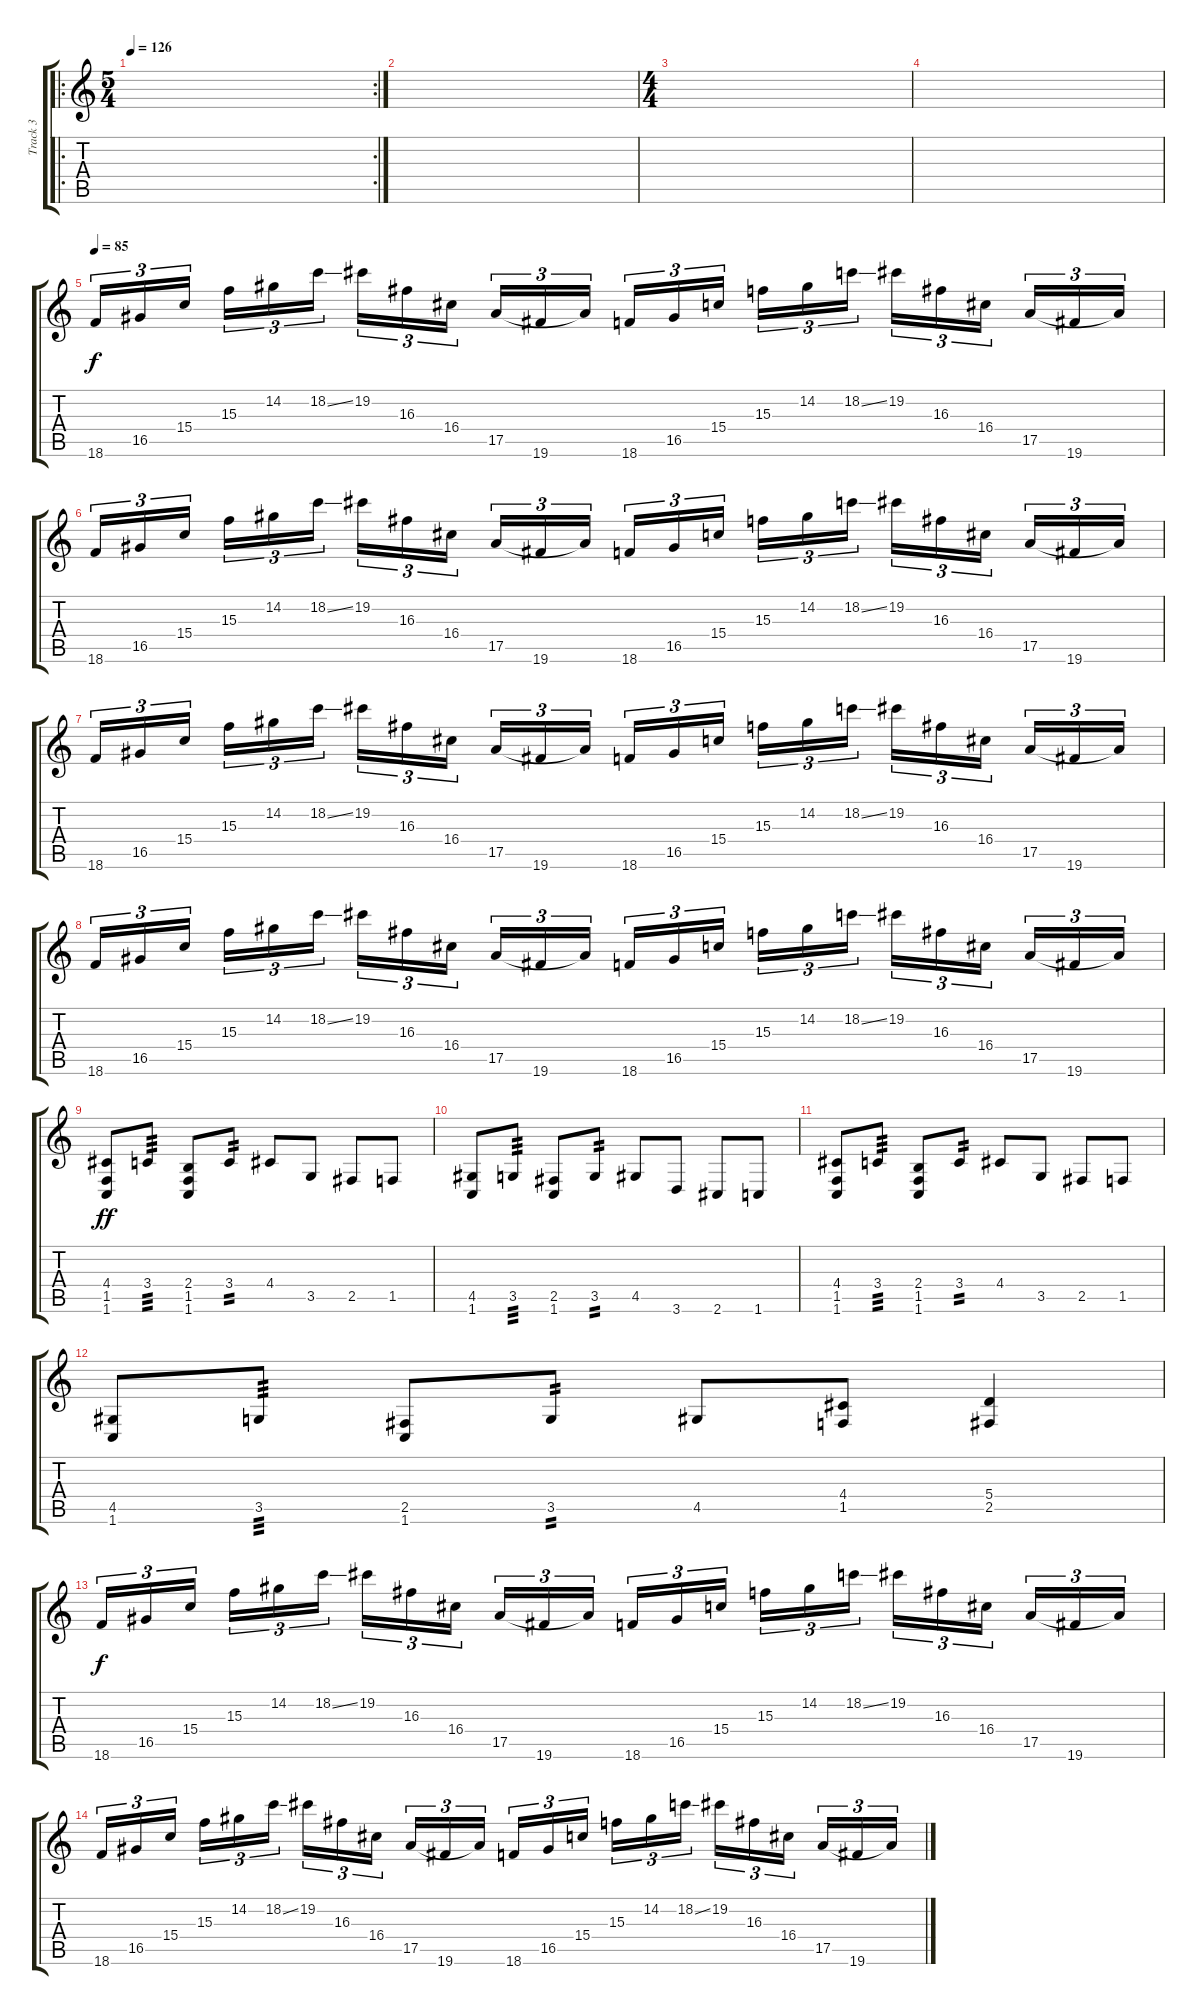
\track ("Track 3" "Track 3") {instrument electricbassfinger}
\staff {score tabs}
\tuning (B3 Gb3 D3 A2 E2 B1) {hide}
\ro
\rc 2
\ts (5 4)
\tempo 126
\clef g2
\ks c
|
|
\ts (4 4)
|
|
\tempo 85
18.6.16{tu (3 2)} 16.5.16{tu (3 2)} 15.4.16{tu (3 2) beam splitsecondary} 15.3.16{tu (3 2)} 14.2.16{tu (3 2)} 18.2{ss}.16{tu (3 2)} 19.2.16{tu (3 2)} 16.3.16{tu (3 2)} 16.4.16{tu (3 2) beam splitsecondary} 17.5.16{tu (3 2)} 19.6.16{tu (3 2)} 17.5{t}.16{tu (3 2)} 18.6.16{tu (3 2)} 16.5.16{tu (3 2)} 15.4.16{tu (3 2) beam splitsecondary} 15.3.16{tu (3 2)} 14.2.16{tu (3 2)} 18.2{ss}.16{tu (3 2)} 19.2.16{tu (3 2)} 16.3.16{tu (3 2)} 16.4.16{tu (3 2) beam splitsecondary} 17.5.16{tu (3 2)} 19.6.16{tu (3 2)} 17.5{t}.16{tu (3 2)} |
18.6.16{tu (3 2)} 16.5.16{tu (3 2)} 15.4.16{tu (3 2) beam splitsecondary} 15.3.16{tu (3 2)} 14.2.16{tu (3 2)} 18.2{ss}.16{tu (3 2)} 19.2.16{tu (3 2)} 16.3.16{tu (3 2)} 16.4.16{tu (3 2) beam splitsecondary} 17.5.16{tu (3 2)} 19.6.16{tu (3 2)} 17.5{t}.16{tu (3 2)} 18.6.16{tu (3 2)} 16.5.16{tu (3 2)} 15.4.16{tu (3 2) beam splitsecondary} 15.3.16{tu (3 2)} 14.2.16{tu (3 2)} 18.2{ss}.16{tu (3 2)} 19.2.16{tu (3 2)} 16.3.16{tu (3 2)} 16.4.16{tu (3 2) beam splitsecondary} 17.5.16{tu (3 2)} 19.6.16{tu (3 2)} 17.5{t}.16{tu (3 2)} |
18.6.16{tu (3 2)} 16.5.16{tu (3 2)} 15.4.16{tu (3 2) beam splitsecondary} 15.3.16{tu (3 2)} 14.2.16{tu (3 2)} 18.2{ss}.16{tu (3 2)} 19.2.16{tu (3 2)} 16.3.16{tu (3 2)} 16.4.16{tu (3 2) beam splitsecondary} 17.5.16{tu (3 2)} 19.6.16{tu (3 2)} 17.5{t}.16{tu (3 2)} 18.6.16{tu (3 2)} 16.5.16{tu (3 2)} 15.4.16{tu (3 2) beam splitsecondary} 15.3.16{tu (3 2)} 14.2.16{tu (3 2)} 18.2{ss}.16{tu (3 2)} 19.2.16{tu (3 2)} 16.3.16{tu (3 2)} 16.4.16{tu (3 2) beam splitsecondary} 17.5.16{tu (3 2)} 19.6.16{tu (3 2)} 17.5{t}.16{tu (3 2)} |
18.6.16{tu (3 2)} 16.5.16{tu (3 2)} 15.4.16{tu (3 2) beam splitsecondary} 15.3.16{tu (3 2)} 14.2.16{tu (3 2)} 18.2{ss}.16{tu (3 2)} 19.2.16{tu (3 2)} 16.3.16{tu (3 2)} 16.4.16{tu (3 2) beam splitsecondary} 17.5.16{tu (3 2)} 19.6.16{tu (3 2)} 17.5{t}.16{tu (3 2)} 18.6.16{tu (3 2)} 16.5.16{tu (3 2)} 15.4.16{tu (3 2) beam splitsecondary} 15.3.16{tu (3 2)} 14.2.16{tu (3 2)} 18.2{ss}.16{tu (3 2)} 19.2.16{tu (3 2)} 16.3.16{tu (3 2)} 16.4.16{tu (3 2) beam splitsecondary} 17.5.16{tu (3 2)} 19.6.16{tu (3 2)} 17.5{t}.16{tu (3 2)} |
(4.4 1.5 1.6).8{dy ff} 3.4.8{tp 3} (2.4 1.5 1.6).8 3.4.8{tp 2} 4.4.8 3.5.8 2.5.8 1.5.8 |
(4.5 1.6).8 3.5.8{tp 3} (2.5 1.6).8 3.5.8{tp 2} 4.5.8 3.6.8 2.6.8 1.6.8 |
(4.4 1.5 1.6).8 3.4.8{tp 3} (2.4 1.5 1.6).8 3.4.8{tp 2} 4.4.8 3.5.8 2.5.8 1.5.8 |
(4.5 1.6).8 3.5.8{tp 3} (2.5 1.6).8 3.5.8{tp 2} 4.5.8 (4.4 1.5).8 (5.4 2.5).4 |
18.6.16{tu (3 2) dy f} 16.5.16{tu (3 2)} 15.4.16{tu (3 2) beam splitsecondary} 15.3.16{tu (3 2)} 14.2.16{tu (3 2)} 18.2{ss}.16{tu (3 2)} 19.2.16{tu (3 2)} 16.3.16{tu (3 2)} 16.4.16{tu (3 2) beam splitsecondary} 17.5.16{tu (3 2)} 19.6.16{tu (3 2)} 17.5{t}.16{tu (3 2)} 18.6.16{tu (3 2)} 16.5.16{tu (3 2)} 15.4.16{tu (3 2) beam splitsecondary} 15.3.16{tu (3 2)} 14.2.16{tu (3 2)} 18.2{ss}.16{tu (3 2)} 19.2.16{tu (3 2)} 16.3.16{tu (3 2)} 16.4.16{tu (3 2) beam splitsecondary} 17.5.16{tu (3 2)} 19.6.16{tu (3 2)} 17.5{t}.16{tu (3 2)} |
18.6.16{tu (3 2)} 16.5.16{tu (3 2)} 15.4.16{tu (3 2) beam splitsecondary} 15.3.16{tu (3 2)} 14.2.16{tu (3 2)} 18.2{ss}.16{tu (3 2)} 19.2.16{tu (3 2)} 16.3.16{tu (3 2)} 16.4.16{tu (3 2) beam splitsecondary} 17.5.16{tu (3 2)} 19.6.16{tu (3 2)} 17.5{t}.16{tu (3 2)} 18.6.16{tu (3 2)} 16.5.16{tu (3 2)} 15.4.16{tu (3 2) beam splitsecondary} 15.3.16{tu (3 2)} 14.2.16{tu (3 2)} 18.2{ss}.16{tu (3 2)} 19.2.16{tu (3 2)} 16.3.16{tu (3 2)} 16.4.16{tu (3 2) beam splitsecondary} 17.5.16{tu (3 2)} 19.6.16{tu (3 2)} 17.5{t}.16{tu (3 2)}
